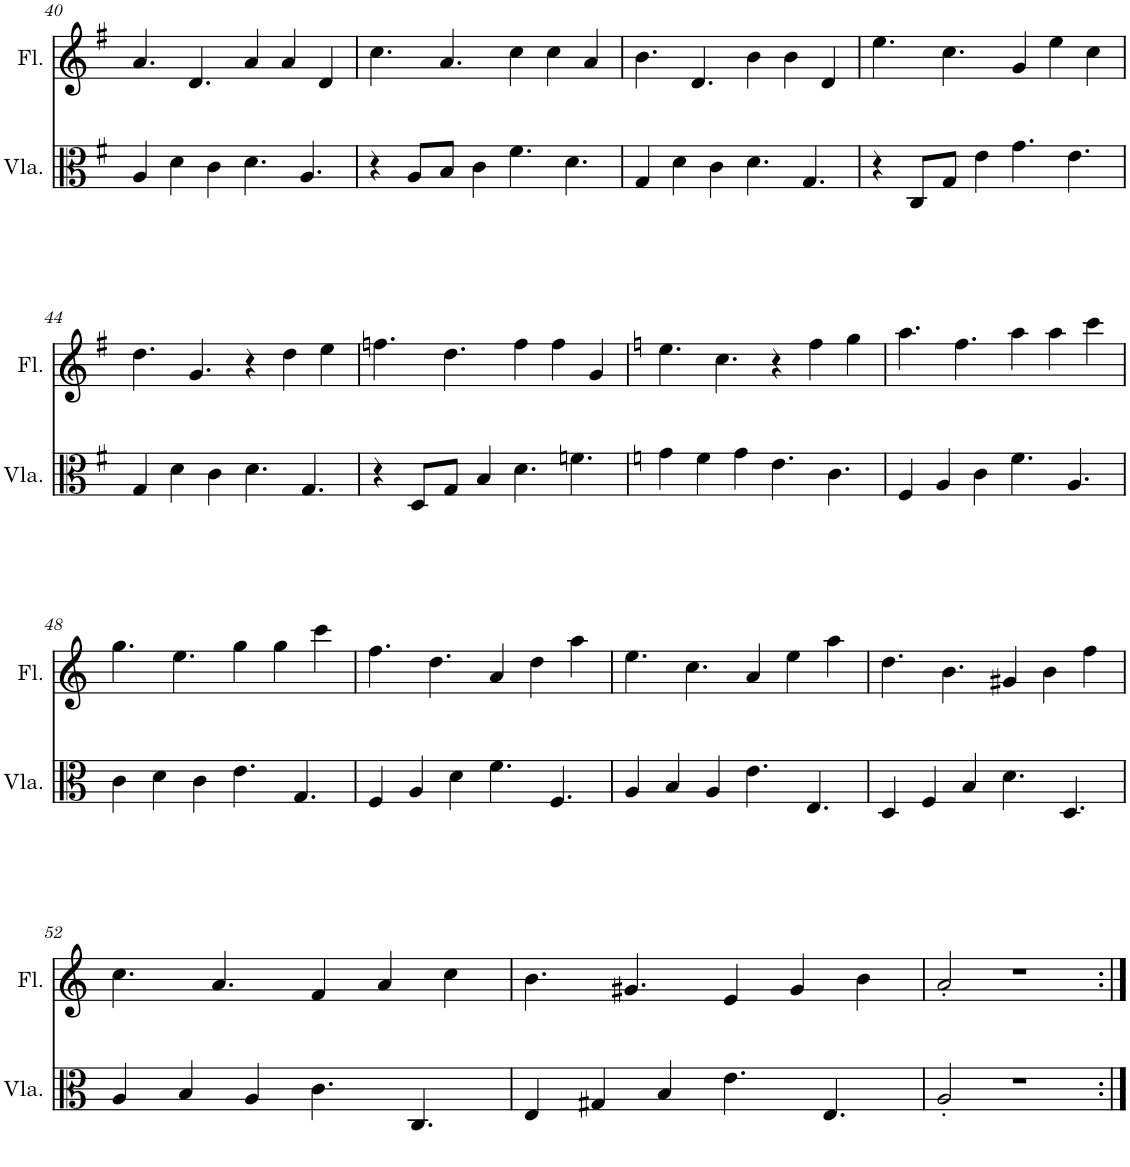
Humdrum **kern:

**kern	**kern
*part2	*part1
*staff2	*staff1
*I"Viola	*I"Flute
*I'Vla.	*I'Fl.
!!LO:PB:g=z
*clefC3	*clefG2
*k[f#]	*k[f#]
*M6/4	*M6/4
=40	=40
4A/	4.a/
4d\	.
.	4.d/
4c\	.
4.d\	4a/
.	4a/
4.A/	.
.	4d/
=41	=41
4r	4.cc\
8A/L	.
8B/J	4.a/
4c\	.
4.f#\	4cc\
.	4cc\
4.d\	.
.	4a/
=42	=42
4G/	4.b\
4d\	.
.	4.d/
4c\	.
4.d\	4b\
.	4b\
4.G/	.
.	4d/
=43	=43
4r	4.ee\
8C/L	.
8G/J	4.cc\
4e\	.
4.g\	4g/
.	4ee\
4.e\	.
.	4cc\
!!LO:LB:g=z
=44	=44
4G/	4.dd\
4d\	.
.	4.g/
4c\	.
4.d\	4r
.	4dd\
4.G/	.
.	4ee\
=45	=45
4r	4.ffn\
8D/L	.
8G/J	4.dd\
4B/	.
4.d\	4ff\
.	4ff\
4.fn\	.
.	4g/
=46	=46
*k[]	*k[]
4g\	4.ee\
4f\	.
.	4.cc\
4g\	.
4.e\	4r
.	4ff\
4.c\	.
.	4gg\
=47	=47
4F/	4.aa\
4A/	.
.	4.ff\
4c\	.
4.f\	4aa\
.	4aa\
4.A/	.
.	4ccc\
!!LO:LB:g=z
=48	=48
4c\	4.gg\
4d\	.
.	4.ee\
4c\	.
4.e\	4gg\
.	4gg\
4.G/	.
.	4ccc\
=49	=49
4F/	4.ff\
4A/	.
.	4.dd\
4d\	.
4.f\	4a/
.	4dd\
4.F/	.
.	4aa\
=50	=50
4A/	4.ee\
4B/	.
.	4.cc\
4A/	.
4.e\	4a/
.	4ee\
4.E/	.
.	4aa\
=51	=51
4D/	4.dd\
4F/	.
.	4.b\
4B/	.
4.d\	4g#X/
.	4b\
4.D/	.
.	4ff\
!!LO:LB:g=z
=52	=52
4A/	4.cc\
4B/	.
.	4.a/
4A/	.
4.c\	4f/
.	4a/
4.C/	.
.	4cc\
=53	=53
4E/	4.b\
4G#X/	.
.	4.g#X/
4B/	.
4.e\	4e/
.	4g#/
4.E/	.
.	4b\
=54	=54
2A'/	2a'/
1r	1r
=:|!	=:|!
*-	*-
